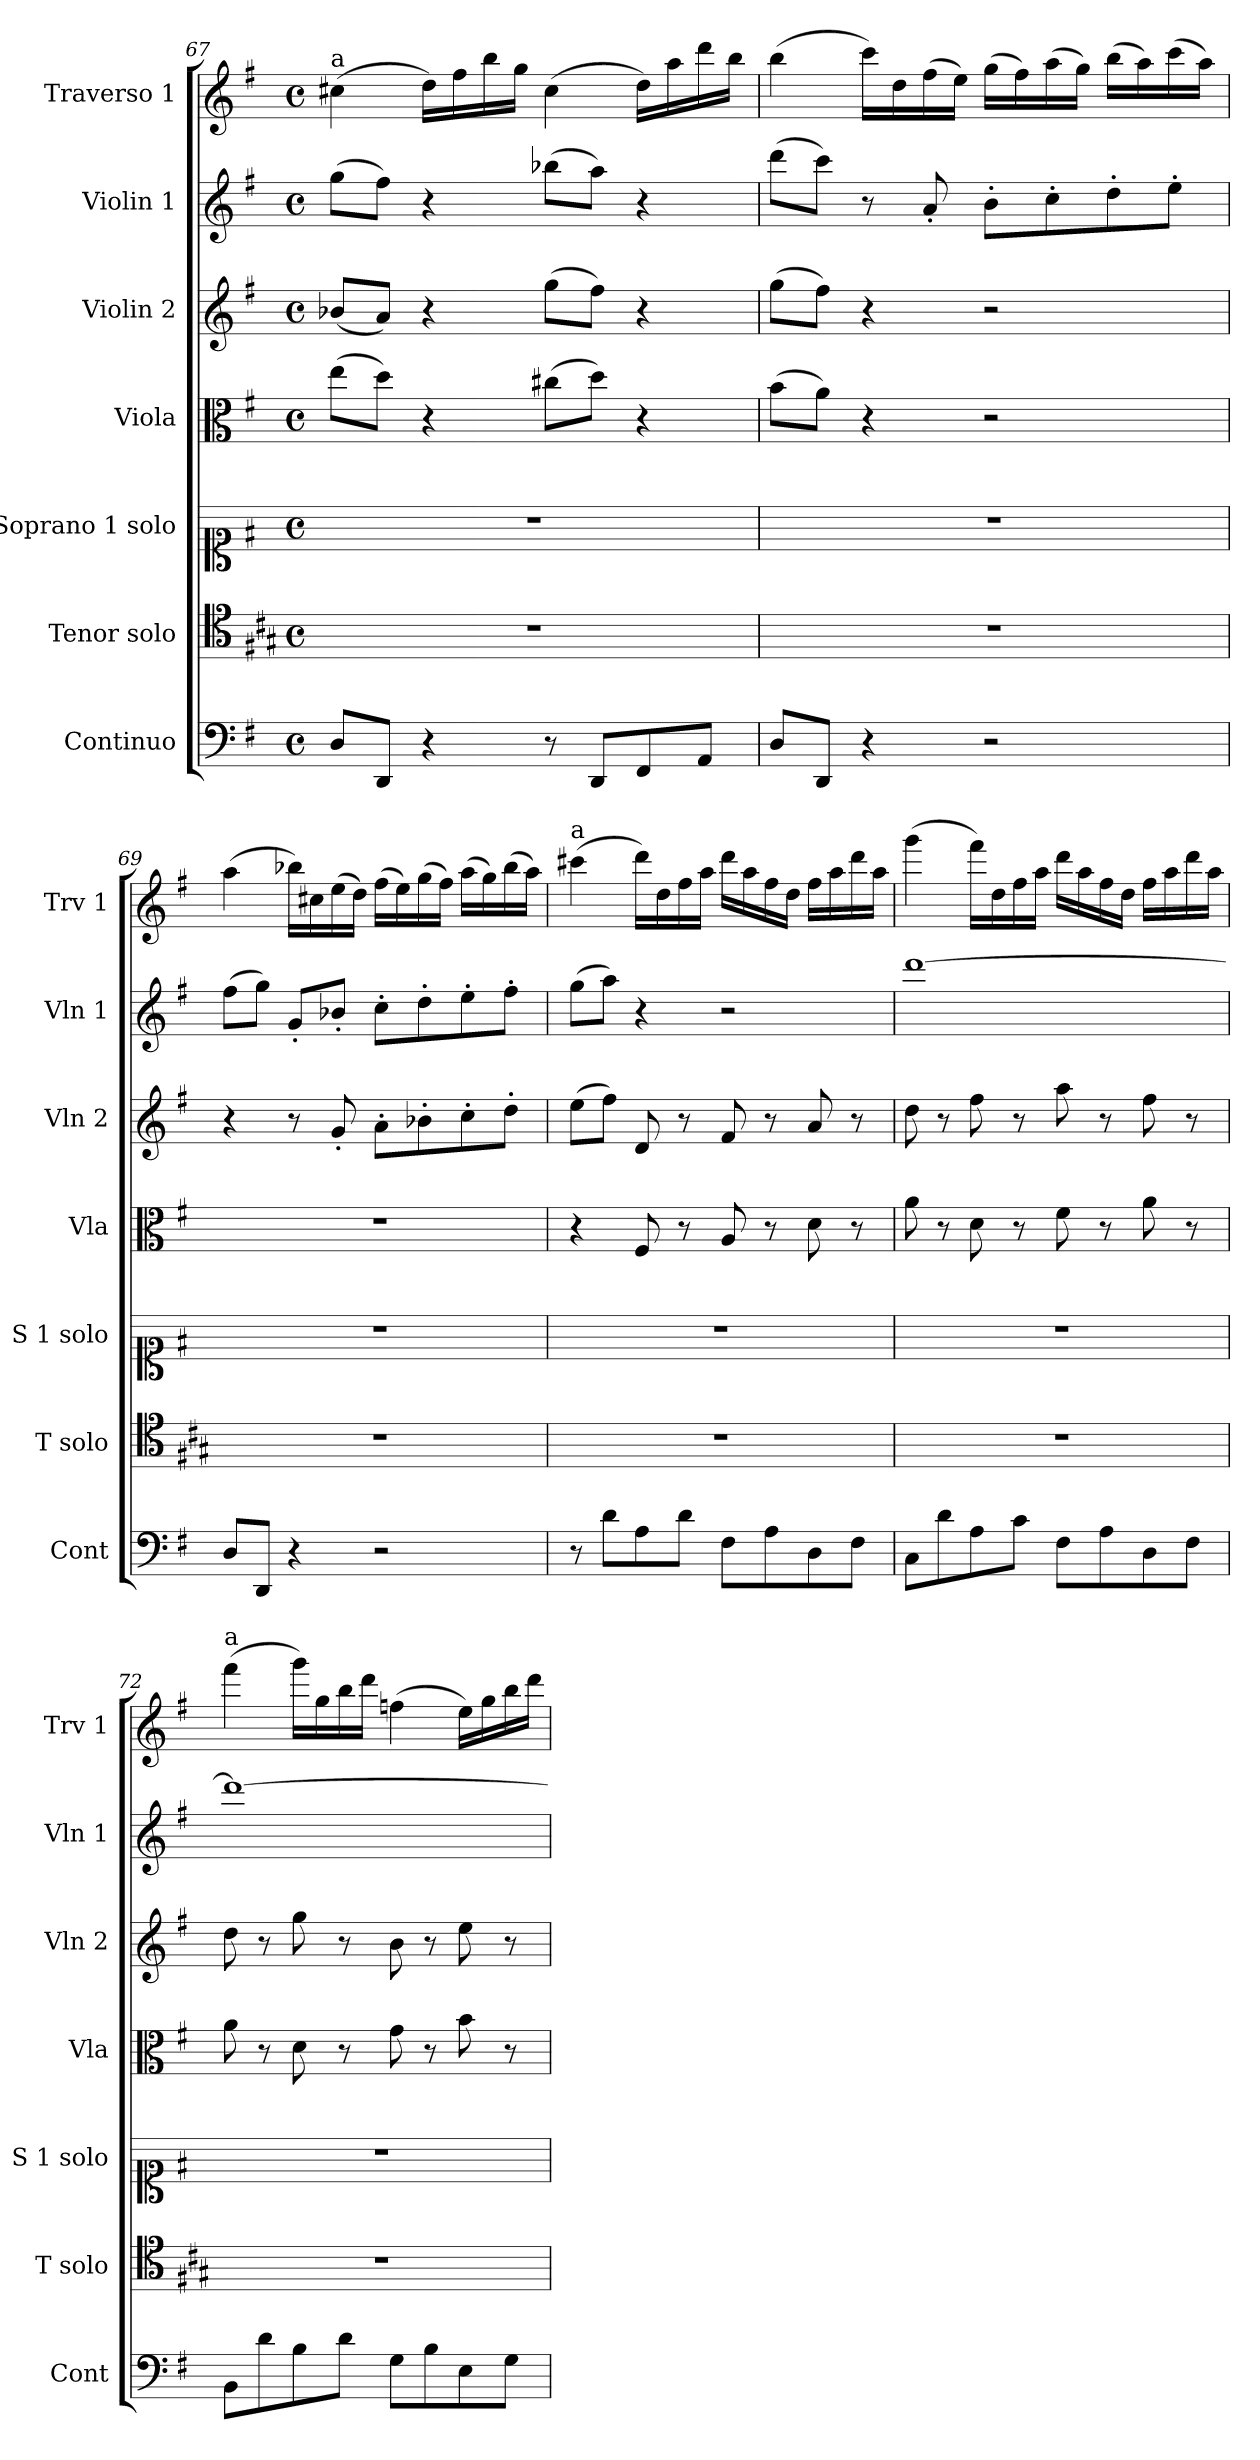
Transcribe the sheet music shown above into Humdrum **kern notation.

**kern	**kern	**kern	**kern	**kern	**kern	**kern
*part7	*part6	*part5	*part4	*part3	*part2	*part1
*staff7	*staff6	*staff5	*staff4	*staff3	*staff2	*staff1
*I"Continuo	*I"Tenor solo	*I"Soprano 1 solo	*I"Viola	*I"Violin 2	*I"Violin 1	*I"Traverso 1
*I'Cont	*I'T solo	*I'S 1 solo	*I'Vla	*I'Vln 2	*I'Vln 1	*I'Trv 1
*clefF4	*clefC4	*clefC1	*clefC3	*clefG2	*clefG2	*clefG2
*	*ITrd1c2	*ITrd-7c-12	*	*	*	*
*k[f#]	*k[f#]	*k[f#]	*k[f#]	*k[f#]	*k[f#]	*k[f#]
*M4/4	*M4/4	*M4/4	*M4/4	*M4/4	*M4/4	*M4/4
*met(c)	*met(c)	*met(c)	*met(c)	*met(c)	*met(c)	*met(c)
=67	=67	=67	=67	=67	=67	=67
!	!	!	!	!	!	!LO:TX:a:t=a
8D/L	1r	1r	(8ee\L	(8b-X/L	(8gg\L	(4cc#X\
8DD/J	.	.	8dd\J)	8a/J)	8ff#\J)	.
4r	.	.	4r	4r	4r	16dd\LL)
.	.	.	.	.	.	16ff#\
.	.	.	.	.	.	16bb\
.	.	.	.	.	.	16gg\JJ
8r	.	.	(8cc#X\L	(8gg\L	(8bb-X\L	(4cc#\
8DD/L	.	.	8dd\J)	8ff#\J)	8aa\J)	.
8FF#/	.	.	4r	4r	4r	16dd\LL)
.	.	.	.	.	.	16aa\
8AA/J	.	.	.	.	.	16ddd\
.	.	.	.	.	.	16bb\JJ
!!LO:LB:g=z
=68	=68	=68	=68	=68	=68	=68
8D/L	1r	1r	(8b\L	(8gg\L	(8ddd\L	(4bb\
8DD/J	.	.	8a\J)	8ff#\J)	8ccc\J)	.
4r	.	.	4r	4r	8r	16ccc\LL)
.	.	.	.	.	.	16dd\
.	.	.	.	.	8a'/	(16ff#\
.	.	.	.	.	.	16ee\JJ)
2r	.	.	2r	2r	8b'\L	(16gg\LL
.	.	.	.	.	.	16ff#\)
.	.	.	.	.	8cc'\	(16aa\
.	.	.	.	.	.	16gg\JJ)
.	.	.	.	.	8dd'\	(16bb\LL
.	.	.	.	.	.	16aa\)
.	.	.	.	.	8ee'\J	(16ccc\
.	.	.	.	.	.	16aa\JJ)
=69	=69	=69	=69	=69	=69	=69
8D/L	1r	1r	1r	4r	(8ff#\L	(4aa\
8DD/J	.	.	.	.	8gg\J)	.
4r	.	.	.	8r	8g'/L	16bb-X\LL)
.	.	.	.	.	.	16cc#X\
.	.	.	.	8g'/	8b-X'/J	(16ee\
.	.	.	.	.	.	16dd\JJ)
2r	.	.	.	8a'\L	8cc'\L	(16ff#\LL
.	.	.	.	.	.	16ee\)
.	.	.	.	8b-X'\	8dd'\	(16gg\
.	.	.	.	.	.	16ff#\JJ)
.	.	.	.	8cc'\	8ee'\	(16aa\LL
.	.	.	.	.	.	16gg\)
.	.	.	.	8dd'\J	8ff#'\J	(16bb-\
.	.	.	.	.	.	16aa\JJ)
=70	=70	=70	=70	=70	=70	=70
!	!	!	!	!	!	!LO:TX:a:t=a
8r	1r	1r	4r	(8ee\L	(8gg\L	(4ccc#X\
8d\L	.	.	.	8ff#\J)	8aa\J)	.
8A\	.	.	8F#/	8d/	4r	16ddd\LL)
.	.	.	.	.	.	16dd\
8d\J	.	.	8r	8r	.	16ff#\
.	.	.	.	.	.	16aa\JJ
8F#\L	.	.	8A/	8f#/	2r	16ddd\LL
.	.	.	.	.	.	16aa\
8A\	.	.	8r	8r	.	16ff#\
.	.	.	.	.	.	16dd\JJ
8D\	.	.	8d\	8a/	.	16ff#\LL
.	.	.	.	.	.	16aa\
8F#\J	.	.	8r	8r	.	16ddd\
.	.	.	.	.	.	16aa\JJ
=71	=71	=71	=71	=71	=71	=71
8C\L	1r	1r	8a\	8dd\	[1ddd	(4ggg\
8d\	.	.	8r	8r	.	.
8A\	.	.	8d\	8ff#\	.	16fff#\LL)
.	.	.	.	.	.	16dd\
8c\J	.	.	8r	8r	.	16ff#\
.	.	.	.	.	.	16aa\JJ
8F#\L	.	.	8f#\	8aa\	.	16ddd\LL
.	.	.	.	.	.	16aa\
8A\	.	.	8r	8r	.	16ff#\
.	.	.	.	.	.	16dd\JJ
8D\	.	.	8a\	8ff#\	.	16ff#\LL
.	.	.	.	.	.	16aa\
8F#\J	.	.	8r	8r	.	16ddd\
.	.	.	.	.	.	16aa\JJ
!!LO:LB:g=z
=72	=72	=72	=72	=72	=72	=72
!	!	!	!	!	!	!LO:TX:a:t=a
8BB\L	1r	1r	8a\	8dd\	1ddd_	(4fff#\
8d\	.	.	8r	8r	.	.
8B\	.	.	8d\	8gg\	.	16ggg\LL)
.	.	.	.	.	.	16gg\
8d\J	.	.	8r	8r	.	16bb\
.	.	.	.	.	.	16ddd\JJ
8G\L	.	.	8g\	8b\	.	(4ffn\
8B\	.	.	8r	8r	.	.
8E\	.	.	8b\	8ee\	.	16ee\LL)
.	.	.	.	.	.	16gg\
8G\J	.	.	8r	8r	.	16bb\
.	.	.	.	.	.	16ddd\JJ
=	=	=	=	=	=	=
*-	*-	*-	*-	*-	*-	*-
